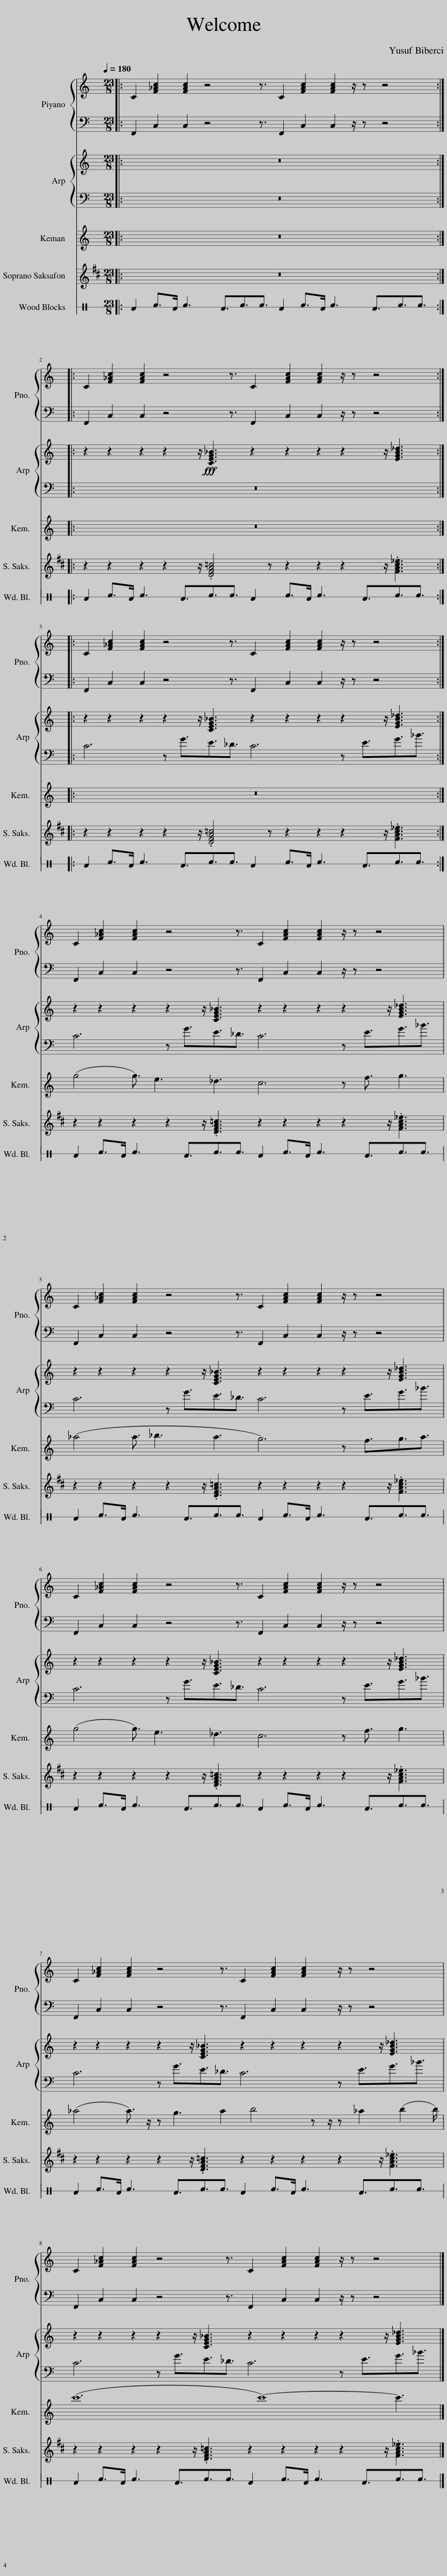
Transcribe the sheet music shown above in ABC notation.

X:1
%%score { 1 | 2 } { 3 | 4 } 5 6 7
L:1/8
Q:1/4=180
M:23/8
I:linebreak $
K:C
V:1 treble
V:2 bass
V:3 treble
V:4 bass
V:5 treble
V:6 treble transpose=-2
V:7 perc stafflines=1
K:none
V:1
|: C2 [F_Ac]2 [FAc]2 z4 z3/2 C2 [FAc]2 [FAc]2 z/ z z4 ::$ C2 [F_Ac]2 [FAc]2 z4 z3/2 C2 [FAc]2 [FAc]2 z/ z z4 ::$ C2 [F_Ac]2 [FAc]2 z4 z3/2 C2 [FAc]2 [FAc]2 z/ z z4 :|$ C2 [F_Ac]2 [FAc]2 z4 z3/2 C2 [FAc]2 [FAc]2 z/ z z4 |$ C2 [F_Ac]2 [FAc]2 z4 z3/2 C2 [FAc]2 [FAc]2 z/ z z4 |$ %5
 C2 [F_Ac]2 [FAc]2 z4 z3/2 C2 [FAc]2 [FAc]2 z/ z z4 |$ C2 [F_Ac]2 [FAc]2 z4 z3/2 C2 [FAc]2 [FAc]2 z/ z z4 |$ C2 [F_Ac]2 [FAc]2 z4 z3/2 C2 [FAc]2 [FAc]2 z/ z z4 |] %8
V:2
|: F,,2 C,2 C,2 z4 z3/2 F,,2 C,2 C,2 z/ z z4 ::$ F,,2 C,2 C,2 z4 z3/2 F,,2 C,2 C,2 z/ z z4 ::$ F,,2 C,2 C,2 z4 z3/2 F,,2 C,2 C,2 z/ z z4 :|$ F,,2 C,2 C,2 z4 z3/2 F,,2 C,2 C,2 z/ z z4 |$ F,,2 C,2 C,2 z4 z3/2 F,,2 C,2 C,2 z/ z z4 |$ %5
 F,,2 C,2 C,2 z4 z3/2 F,,2 C,2 C,2 z/ z z4 |$ F,,2 C,2 C,2 z4 z3/2 F,,2 C,2 C,2 z/ z z4 |$ F,,2 C,2 C,2 z4 z3/2 F,,2 C,2 C,2 z/ z z4 |] %8
V:3
|: z23 ::$ z2 z2 z2 z2 z/!fff! [CEG_B]3 z2 z2 z2 z2 z/ [EGB_d]3 ::$ z2 z2 z2 z2 z/ [CEG_B]3 z2 z2 z2 z2 z/ [EGB_d]3 :|$ z2 z2 z2 z2 z/ [CEG_B]3 z2 z2 z2 z2 z/ [EGB_d]3 |$ z2 z2 z2 z2 z/ [CEG_B]3 z2 z2 z2 z2 z/ [EGB_d]3 |$ %5
 z2 z2 z2 z2 z/ [CEG_B]3 z2 z2 z2 z2 z/ [EGB_d]3 |$ z2 z2 z2 z2 z/ [CEG_B]3 z2 z2 z2 z2 z/ [EGB_d]3 |$ z2 z2 z2 z2 z/ [CEG_B]3 z2 z2 z2 z2 z/ [EGB_d]3 |] %8
V:4
|: z23 ::$ z23 ::$ C6 z G3/2E3/2_D3/2 C6 z E3/2G3/2_B3/2 :|$ C6 z G3/2E3/2_D3/2 C6 z E3/2G3/2_B3/2 |$ C6 z G3/2E3/2_D3/2 C6 z E3/2G3/2_B3/2 |$ %5
 C6 z G3/2E3/2_D3/2 C6 z E3/2G3/2_B3/2 |$ C6 z G3/2E3/2_D3/2 C6 z E3/2G3/2_B3/2 |$ C6 z G3/2E3/2_D3/2 C6 z E3/2G3/2_B3/2 |] %8
V:5
|: z23 ::$ z23 ::$ z23 :|$ (g4 g3/2) e3 _d3 c6 z f3/2 g3 |$ (_a4 a3/2 _b3 a3 g6) z f3/2g3/2a3/2 |$ %5
 (g4 g3/2) e3 _d3 c6 z f3/2 g3 |$ (_a4 a3/2) z/ z g3 a2 b4 z z/ z _a2 (b2 b/) |$ (c'12 c'8-) c'3 |] %8
V:6
[K:D]|: z23 ::$ z2 z2 z2 z2 z/ .[DFA=c]4 z z2 z2 z2 z/ .[FAc_e]3 ::$ z2 z2 z2 z2 z/ .[DFA=c]4 z z2 z2 z2 z/ .[FAc_e]3 :|$ z2 z2 z2 z2 z/ .[DFA=c]3 z2 z2 z2 z2 z/ .[FAc_e]3 |$ z2 z2 z2 z2 z/ .[DFA=c]3 z2 z2 z2 z2 z/ .[FAc_e]3 |$ %5
 z2 z2 z2 z2 z/ .[DFA=c]3 z2 z2 z2 z2 z/ .[FAc_e]3 |$ z2 z2 z2 z2 z/ .[DFA=c]3 z2 z2 z2 z2 z/ .[FAc_e]3 |$ z2 z2 z2 z2 z/ .[DFA=c]3 z2 z2 z2 z2 z/ .[FAc_e]3 |] %8
V:7
|: D2 F>D F3 D3/2F3/2F3/2 D2 F>D F3 D3/2F3/2F3/2 ::$ D2 F>D F3 D3/2F3/2F3/2 D2 F>D F3 D3/2F3/2F3/2 ::$ D2 F>D F3 D3/2F3/2F3/2 D2 F>D F3 D3/2F3/2F3/2 :|$ D2 F>D F3 D3/2F3/2F3/2 D2 F>D F3 D3/2F3/2F3/2 |$ D2 F>D F3 D3/2F3/2F3/2 D2 F>D F3 D3/2F3/2F3/2 |$ %5
 D2 F>D F3 D3/2F3/2F3/2 D2 F>D F3 D3/2F3/2F3/2 |$ D2 F>D F3 D3/2F3/2F3/2 D2 F>D F3 D3/2F3/2F3/2 |$ D2 F>D F3 D3/2F3/2F3/2 D2 F>D F3 D3/2F3/2F3/2 |] %8
